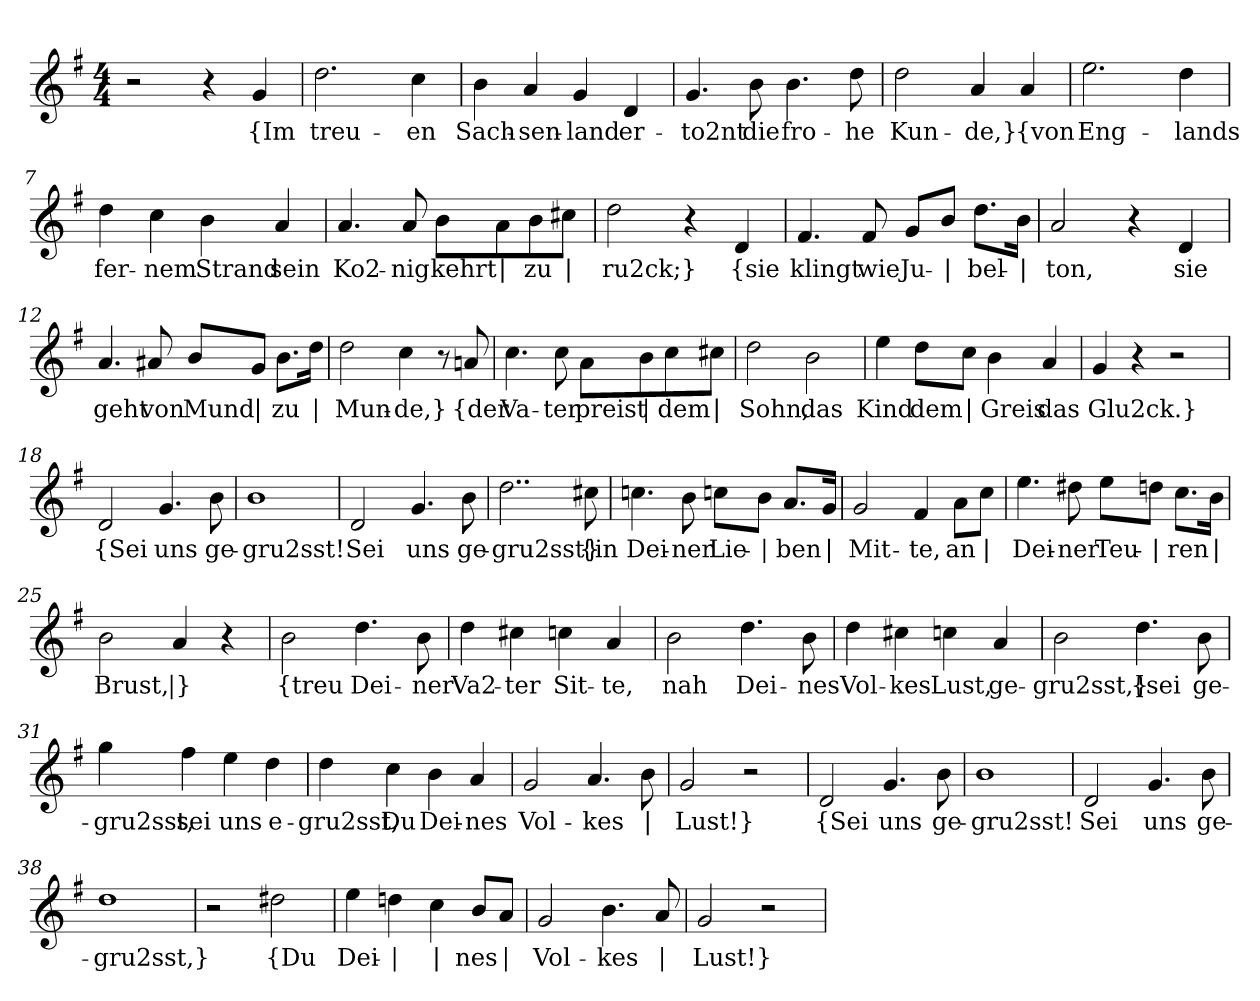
**kern	**text
*part1	*part1
*staff1	*staff1
*clefG2	*
*k[f#]	*
*M4/4	*
=1	=1
2r	.
4r	.
!	!LO:LY:b
4g/	{Im
=2	=2
!	!LO:LY:b
2.dd\	treu-
!	!LO:LY:b
4cc\	-en
=3	=3
!	!LO:LY:b
4b\	Sach-
!	!LO:LY:b
4a/	-sen-
!	!LO:LY:b
4g/	-land
!	!LO:LY:b
4d/	er-
=4	=4
!	!LO:LY:b
4.g/	-to2nt
!	!LO:LY:b
8b\	die
!	!LO:LY:b
4.b\	fro-
!	!LO:LY:b
8dd\	-he
=5	=5
!	!LO:LY:b
2dd\	Kun-
!	!LO:LY:b
4a/	-de,}
!	!LO:LY:b
4a/	{von
=6	=6
!	!LO:LY:b
2.ee\	Eng-
!	!LO:LY:b
4dd\	-lands
!!LO:LB:g=z
=7	=7
!	!LO:LY:b
4dd\	fer-
!	!LO:LY:b
4cc\	-nem
!	!LO:LY:b
4b\	Strand
!	!LO:LY:b
4a/	sein
=8	=8
!	!LO:LY:b
4.a/	Ko2-
!	!LO:LY:b
8a/	-nig
!	!LO:LY:b
8b\L	kehrt
!	!LO:LY:b
8a\	|
!	!LO:LY:b
8b\	zu
!	!LO:LY:b
8cc#X\J	|
=9	=9
!	!LO:LY:b
2dd\	-ru2ck;}
4r	.
!	!LO:LY:b
4d/	{sie
=10	=10
!	!LO:LY:b
4.f#/	klingt
!	!LO:LY:b
8f#/	wie
!	!LO:LY:b
8g/L	Ju-
!	!LO:LY:b
8b/J	|
!	!LO:LY:b
8.dd\L	-bel-
!	!LO:LY:b
16b\Jk	|
=11	=11
!	!LO:LY:b
2a/	-ton,
4r	.
!	!LO:LY:b
4d/	sie
!!LO:LB:g=z
=12	=12
!	!LO:LY:b
4.a/	geht
!	!LO:LY:b
8a#X/	von
!	!LO:LY:b
8b/L	Mund
!	!LO:LY:b
8g/J	|
!	!LO:LY:b
8.b\L	zu
!	!LO:LY:b
16dd\Jk	|
=13	=13
!	!LO:LY:b
2dd\	Mun-
!	!LO:LY:b
4cc\	-de,}
8r	.
!	!LO:LY:b
8an/	{der
=14	=14
!	!LO:LY:b
4.cc\	Va-
!	!LO:LY:b
8cc\	-ter
!	!LO:LY:b
8a\L	preist
!	!LO:LY:b
8b\	|
!	!LO:LY:b
8cc\	dem
!	!LO:LY:b
8cc#X\J	|
=15	=15
!	!LO:LY:b
2dd\	Sohn,
!	!LO:LY:b
2b\	das
=16	=16
!	!LO:LY:b
4ee\	Kind
!	!LO:LY:b
8dd\L	dem
!	!LO:LY:b
8cc\J	|
!	!LO:LY:b
4b\	Greis
!	!LO:LY:b
4a/	das
!!LO:LB:g=z
=17	=17
!	!LO:LY:b
4g/	Glu2ck.}
4r	.
2r	.
=18	=18
!	!LO:LY:b
2d/	{Sei
!	!LO:LY:b
4.g/	uns
!	!LO:LY:b
8b\	ge-
=19	=19
!	!LO:LY:b
1b	-gru2sst!
=20	=20
!	!LO:LY:b
2d/	Sei
!	!LO:LY:b
4.g/	uns
!	!LO:LY:b
8b\	ge-
=21	=21
!	!LO:LY:b
2..dd\	-gru2sst}
!	!LO:LY:b
8cc#X\	{in
=22	=22
!	!LO:LY:b
4.ccn\	Dei-
!	!LO:LY:b
8b\	-ner
!	!LO:LY:b
8ccn\L	Lie-
!	!LO:LY:b
8b\J	|
!	!LO:LY:b
8.a/L	-ben
!	!LO:LY:b
16g/Jk	|
=23	=23
!	!LO:LY:b
2g/	Mit-
!	!LO:LY:b
4f#/	-te,
!	!LO:LY:b
8a\L	an
!	!LO:LY:b
8cc\J	|
!!LO:LB:g=z
=24	=24
!	!LO:LY:b
4.ee\	Dei-
!	!LO:LY:b
8dd#X\	-ner
!	!LO:LY:b
8ee\L	Teu-
!	!LO:LY:b
8ddn\J	|
!	!LO:LY:b
8.cc\L	-ren
!	!LO:LY:b
16b\Jk	|
=25	=25
!	!LO:LY:b
2b\	Brust,
!	!LO:LY:b
4a/	|}
4r	.
=26	=26
!	!LO:LY:b
2b\	{treu
!	!LO:LY:b
4.dd\	Dei-
!	!LO:LY:b
8b\	-ner
=27	=27
!	!LO:LY:b
4dd\	Va2-
!	!LO:LY:b
4cc#X\	-ter
!	!LO:LY:b
4ccn\	Sit-
!	!LO:LY:b
4a/	-te,
=28	=28
!	!LO:LY:b
2b\	nah
!	!LO:LY:b
4.dd\	Dei-
!	!LO:LY:b
8b\	-nes
!!LO:LB:g=z
=29	=29
!	!LO:LY:b
4dd\	Vol-
!	!LO:LY:b
4cc#X\	-kes
!	!LO:LY:b
4ccn\	Lust,
!	!LO:LY:b
4a/	ge-
=30	=30
!	!LO:LY:b
2b\	-gru2sst,}
!	!LO:LY:b
4.dd\	{sei
!	!LO:LY:b
8b\	ge-
=31	=31
!	!LO:LY:b
4gg\	-gru2sst,
!	!LO:LY:b
4ff#\	sei
!	!LO:LY:b
4ee\	uns
!	!LO:LY:b
4dd\	e-
=32	=32
!	!LO:LY:b
4dd\	-gru2sst,
!	!LO:LY:b
4cc\	Du
!	!LO:LY:b
4b\	Dei-
!	!LO:LY:b
4a/	-nes
=33	=33
!	!LO:LY:b
2g/	Vol-
!	!LO:LY:b
4.a/	-kes
!	!LO:LY:b
8b\	|
!!LO:LB:g=z
=34	=34
!	!LO:LY:b
2g/	Lust!}
2r	.
=35	=35
!	!LO:LY:b
2d/	{Sei
!	!LO:LY:b
4.g/	uns
!	!LO:LY:b
8b\	ge-
=36	=36
!	!LO:LY:b
1b	-gru2sst!
=37	=37
!	!LO:LY:b
2d/	Sei
!	!LO:LY:b
4.g/	uns
!	!LO:LY:b
8b\	ge-
=38	=38
!	!LO:LY:b
1dd	gru2sst,}
=39	=39
2r	.
!	!LO:LY:b
2dd#X\	{Du
=40	=40
!	!LO:LY:b
4ee\	Dei-
!	!LO:LY:b
4ddn\	|
!	!LO:LY:b
4cc\	|
!	!LO:LY:b
8b/L	-nes
!	!LO:LY:b
8a/J	|
=41	=41
!	!LO:LY:b
2g/	Vol-
!	!LO:LY:b
4.b\	-kes
!	!LO:LY:b
8a/	|
=42	=42
!	!LO:LY:b
2g/	Lust!}
2r	.
=	=
*-	*-
